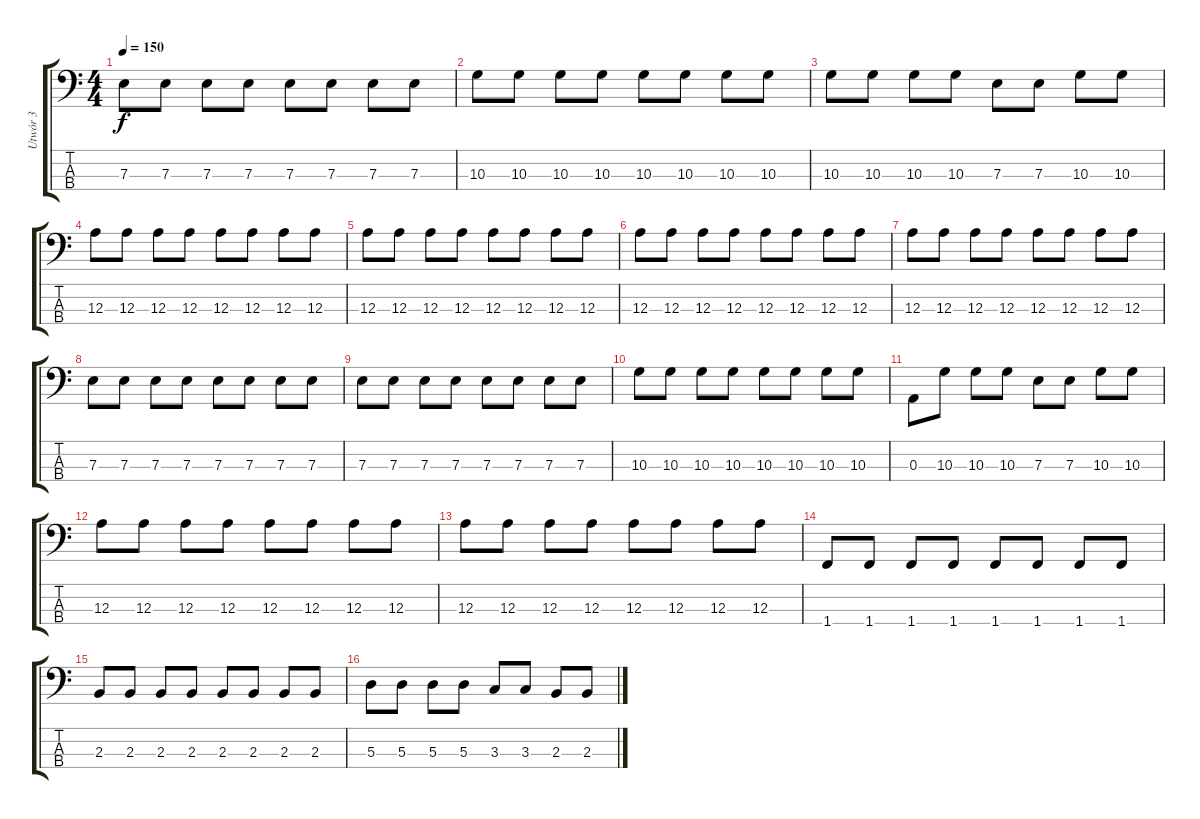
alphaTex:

\track ("Utwór 3" "Utwór 3") {instrument electricbasspick}
\staff {score tabs}
\tuning (G2 D2 A1 E1) {hide}
\ts (4 4)
\tempo 150
\clef f4
\ks c
7.3.8{dy f} 7.3.8 7.3.8 7.3.8 7.3.8 7.3.8 7.3.8 7.3.8 |
10.3.8 10.3.8 10.3.8 10.3.8 10.3.8 10.3.8 10.3.8 10.3.8 |
10.3.8 10.3.8 10.3.8 10.3.8 7.3.8 7.3.8 10.3.8 10.3.8 |
12.3.8 12.3.8 12.3.8 12.3.8 12.3.8 12.3.8 12.3.8 12.3.8 |
12.3.8 12.3.8 12.3.8 12.3.8 12.3.8 12.3.8 12.3.8 12.3.8 |
12.3.8 12.3.8 12.3.8 12.3.8 12.3.8 12.3.8 12.3.8 12.3.8 |
12.3.8 12.3.8 12.3.8 12.3.8 12.3.8 12.3.8 12.3.8 12.3.8 |
7.3.8 7.3.8 7.3.8 7.3.8 7.3.8 7.3.8 7.3.8 7.3.8 |
7.3.8 7.3.8 7.3.8 7.3.8 7.3.8 7.3.8 7.3.8 7.3.8 |
10.3.8 10.3.8 10.3.8 10.3.8 10.3.8 10.3.8 10.3.8 10.3.8 |
0.3.8 10.3.8 10.3.8 10.3.8 7.3.8 7.3.8 10.3.8 10.3.8 |
12.3.8 12.3.8 12.3.8 12.3.8 12.3.8 12.3.8 12.3.8 12.3.8 |
12.3.8 12.3.8 12.3.8 12.3.8 12.3.8 12.3.8 12.3.8 12.3.8 |
1.4.8 1.4.8 1.4.8 1.4.8 1.4.8 1.4.8 1.4.8 1.4.8 |
2.3.8 2.3.8 2.3.8 2.3.8 2.3.8 2.3.8 2.3.8 2.3.8 |
5.3.8 5.3.8 5.3.8 5.3.8 3.3.8 3.3.8 2.3.8 2.3.8
